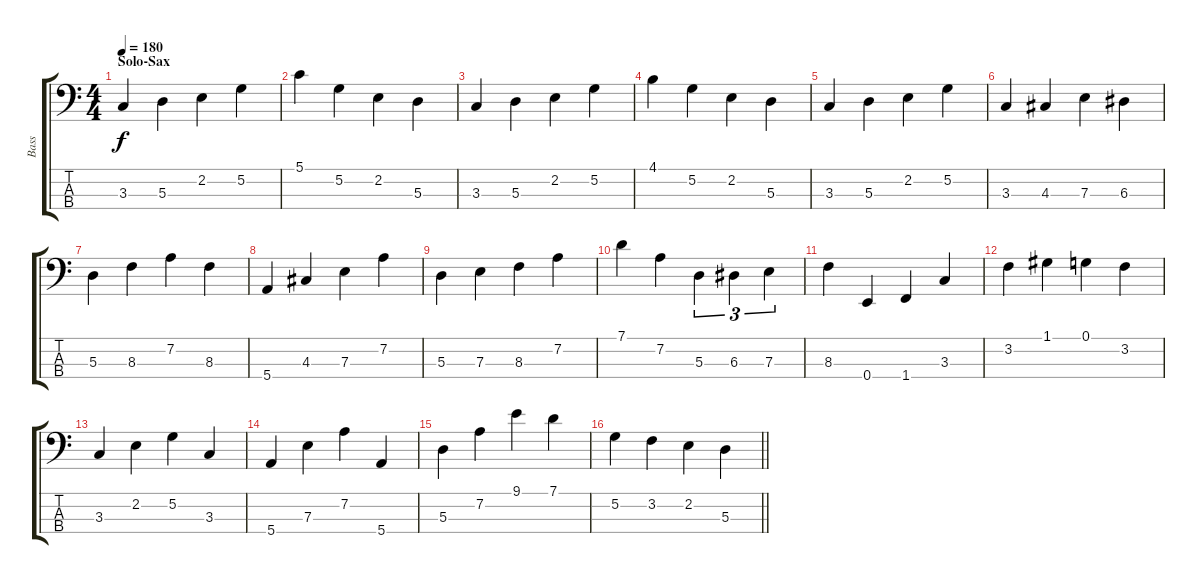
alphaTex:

\track ("Bass" "Bass") {instrument electricbassfinger}
\staff {score tabs}
\tuning (G2 D2 A1 E1) {hide}
\ts (4 4)
\section ("" "Solo-Sax")
\tempo 180
\clef f4
\ks c
3.3.4{dy f} 5.3.4 2.2.4 5.2.4 |
5.1.4 5.2.4 2.2.4 5.3.4 |
3.3.4 5.3.4 2.2.4 5.2.4 |
4.1.4 5.2.4 2.2.4 5.3.4 |
3.3.4 5.3.4 2.2.4 5.2.4 |
3.3.4 4.3.4 7.3.4 6.3.4 |
5.3.4 8.3.4 7.2.4 8.3.4 |
5.4.4 4.3.4 7.3.4 7.2.4 |
5.3.4 7.3.4 8.3.4 7.2.4 |
7.1.4 7.2.4 5.3.4{tu (3 2)} 6.3.4{tu (3 2)} 7.3.4{tu (3 2)} |
8.3.4 0.4.4 1.4.4 3.3.4 |
3.2.4 1.1.4 0.1.4 3.2.4 |
3.3.4 2.2.4 5.2.4 3.3.4 |
5.4.4 7.3.4 7.2.4 5.4.4 |
5.3.4 7.2.4 9.1.4 7.1.4 |
\barLineRight lightlight
5.2.4 3.2.4 2.2.4 5.3.4
